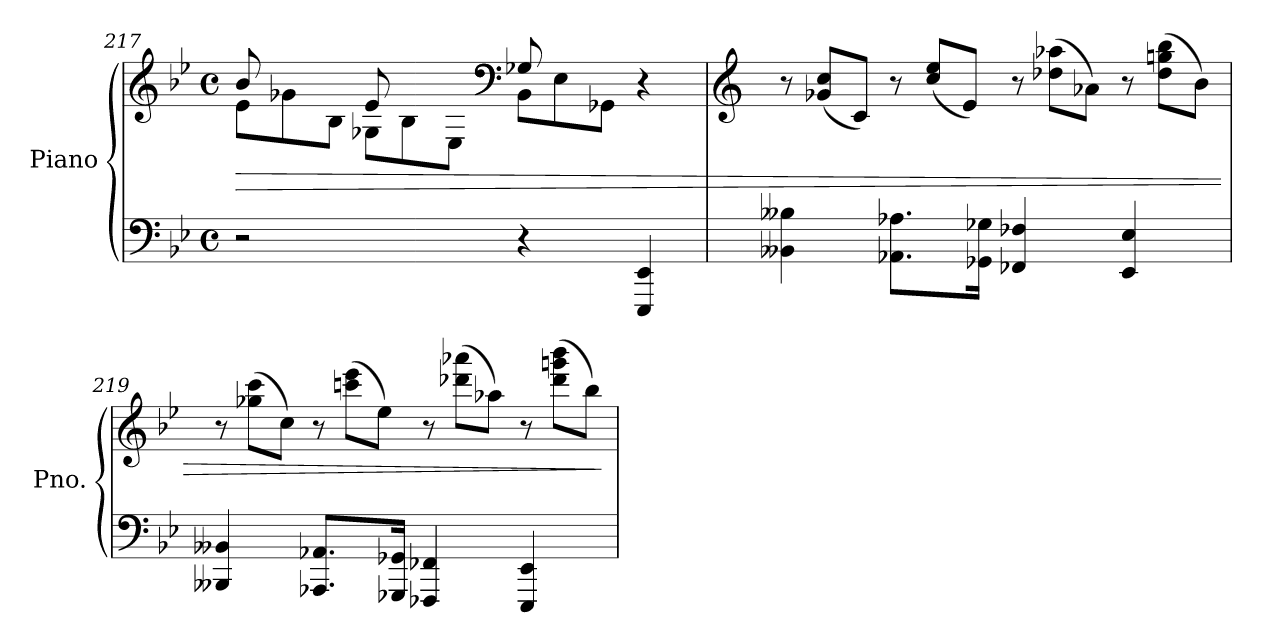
**kern	**kern	**dynam
*part1	*part1	*part1
*staff2	*staff1	*staff1/2
*I"Piano	*	*
*I'Pno.	*	*
!!LO:PB:g=z
*clefF4	*clefG2	*
*k[b-e-]	*k[b-e-]	*
*M4/4	*M4/4	*
*met(c)	*met(c)	*
=217	=217	=217
!	!	!LO:HP:b
*	*^	*
*	*	*Xtuplet	*
2r	8b-/	12e-\L	>
.	.	12g-X\	.
.	8ryy	.	.
.	.	12B-\J	.
.	8e-/	12G-X\L	.
.	.	12B-\	.
.	8ryy	.	.
.	.	12E-\J	.
*	*clefF4	*	*
4r	8G-X/	12BB-\L	.
.	.	12E-\	.
.	8ryy	.	.
.	.	12GG-X\J	.
4EEE-/ 4EE-/	4r	4rAyy	.
*	*v	*v	*
=218	=218	=218
*	*clefG2	*
4BB--X\ 4B--X\	12r	.
.	(12g-X/ 12cc/L	.
.	12c/J)	.
8.AA-X\ 8.A-X\L	12r	.
.	(12cc/ 12ee-/L	.
.	12e-/J)	.
16GG-X\ 16G-X\Jk	.	.
4FF-X/ 4F-X/	12r	.
.	(12dd-X\ 12aa-X\L	.
.	12a-X\J)	.
4EE-/ 4E-/	12r	.
.	(12dd-\ 12ggn\ 12bb-\L	.
.	12b-\J)	.
=219	=219	=219
4BBB--X/ 4BB--X/	12r	.
.	(12gg-X\ 12ccc\L	.
.	12cc\J)	.
8.AAA-X/ 8.AA-X/L	12r	.
.	(12cccn\ 12eee-\L	.
.	12ee-\J)	.
16GGG-X/ 16GG-X/Jk	.	.
4FFF-X/ 4FF-X/	12r	.
.	(12ddd-X\ 12aaa-X\L	.
.	12aa-X\J)	.
4EEE-/ 4EE-/	12r	.
.	(12ddd-\ 12gggn\ 12bbb-\L	.
.	12bb-\J)	.
.	.	]
=	=	=
*-	*-	*-
